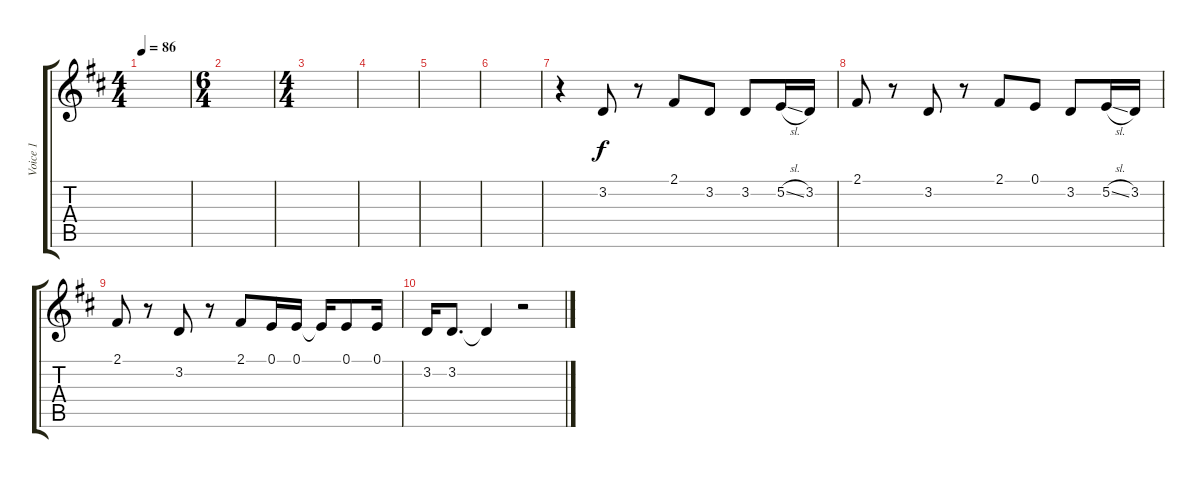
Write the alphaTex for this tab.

\track ("Voice 1" "Voice 1") {instrument choiraahs}
\staff {score tabs}
\tuning (E4 B3 G3 D3 A2 E2) {hide}
\ts (4 4)
\tempo 86
\clef g2
\ks d
|
\ts (6 4)
|
\ts (4 4)
|
|
|
|
r.4 3.2.8 r.8 2.1.8 3.2.8 3.2.8 5.2{sl}.16 3.2.16 |
2.1.8 r.8 3.2.8 r.8 2.1.8 0.1.8 3.2.8 5.2{sl}.16 3.2.16 |
2.1.8 r.8 3.2.8 r.8 2.1.8 0.1.16 0.1.16 0.1{t}.16 0.1.8 0.1.16 |
3.2.16 3.2.8{d} 3.2{t}.4 r.2
